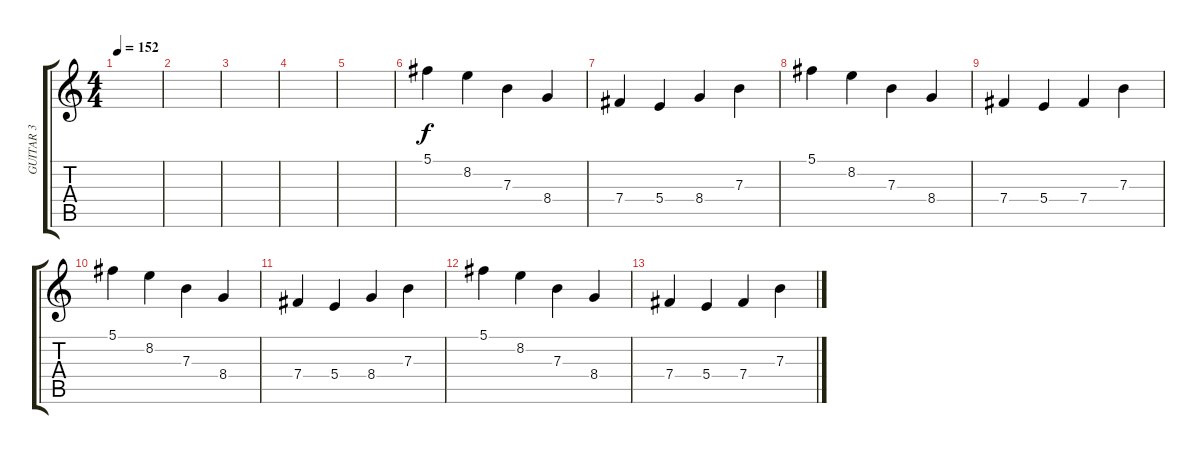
\track ("GUITAR 3" "GUITAR 3") {instrument overdrivenguitar}
\staff {score tabs}
\tuning (Db4 Ab3 E3 B2 Gb2 B1) {hide}
\ts (4 4)
\tempo 152
\clef g2
\ks c
|
|
|
|
|
5.1.4 8.2.4 7.3.4 8.4.4 |
7.4.4 5.4.4 8.4.4 7.3.4 |
5.1.4 8.2.4 7.3.4 8.4.4 |
7.4.4 5.4.4 7.4.4 7.3.4 |
5.1.4 8.2.4 7.3.4 8.4.4 |
7.4.4 5.4.4 8.4.4 7.3.4 |
5.1.4 8.2.4 7.3.4 8.4.4 |
7.4.4 5.4.4 7.4.4 7.3.4
